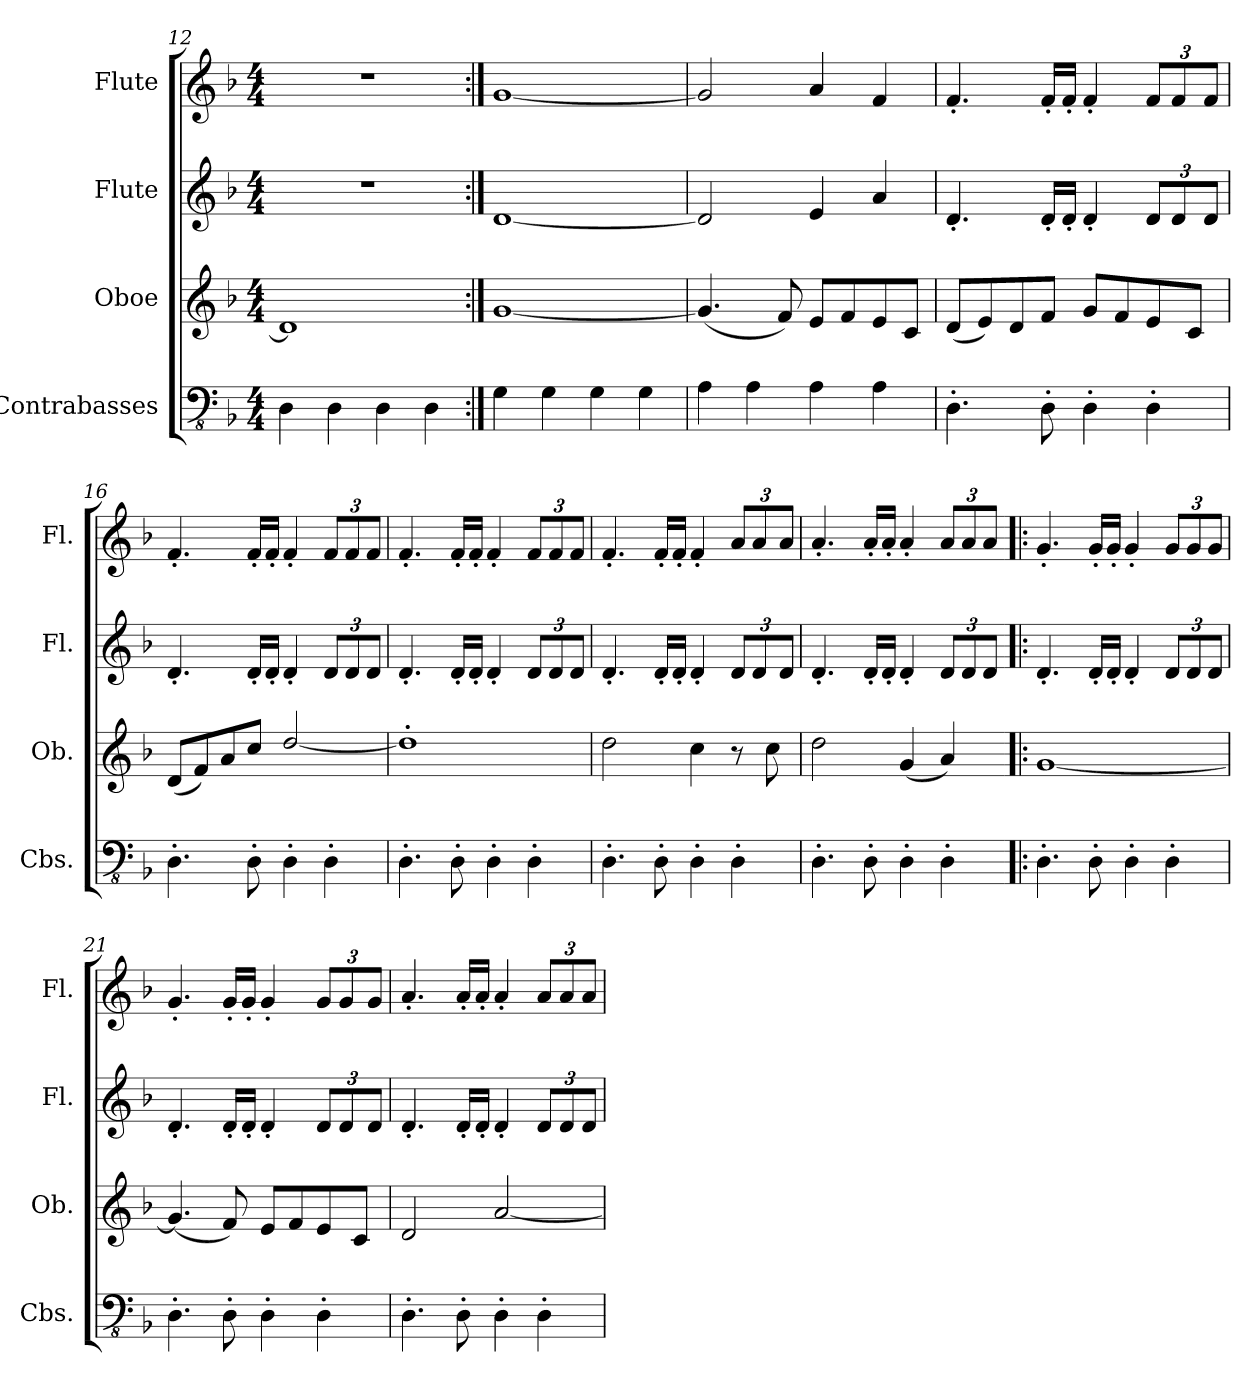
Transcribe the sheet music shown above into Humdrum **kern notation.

**kern	**kern	**kern	**kern
*part4	*part3	*part2	*part1
*staff4	*staff3	*staff2	*staff1
*I"Contrabasses	*I"Oboe	*I"Flute	*I"Flute
*I'Cbs.	*I'Ob.	*I'Fl.	*I'Fl.
*clefFv4	*clefG2	*clefG2	*clefG2
*k[b-]	*k[b-]	*k[b-]	*k[b-]
*F:	*F:	*F:	*F:
*M4/4	*M4/4	*M4/4	*M4/4
=12	=12	=12	=12
4DD\	1d]	1r	1r
4DD\	.	.	.
4DD\	.	.	.
4DD\	.	.	.
=13:|!	=13:|!	=13:|!	=13:|!
4GG\	[1g	[1d	[1g
4GG\	.	.	.
4GG\	.	.	.
4GG\	.	.	.
=14	=14	=14	=14
4AA\	(4.g/]	2d/]	2g/]
4AA\	.	.	.
.	8f/)	.	.
4AA\	8e/L	4e/	4a/
.	8f/	.	.
4AA\	8e/	4a/	4f/
.	8c/J	.	.
!!LO:PB:g=z
=15	=15	=15	=15
4.DD'\	(8d/L	4.d'/	4.f'/
.	8e/)	.	.
.	8d/	.	.
8DD'\	8f/J	16d'/LL	16f'/LL
.	.	16d'/JJ	16f'/JJ
4DD'\	8g/L	4d'/	4f'/
.	8f/	.	.
*	*	*Xbrackettup	*Xbrackettup
4DD'\	8e/	12d/L	12f/L
.	.	12d/	12f/
.	8c/J	.	.
.	.	12d/J	12f/J
=16	=16	=16	=16
4.DD'\	(8d/L	4.d'/	4.f'/
.	8f/)	.	.
.	8a/	.	.
8DD'\	8cc/J	16d'/LL	16f'/LL
.	.	16d'/JJ	16f'/JJ
4DD'\	[2dd/	4d'/	4f'/
4DD'\	.	12d/L	12f/L
.	.	12d/	12f/
.	.	12d/J	12f/J
=17	=17	=17	=17
4.DD'\	1dd']	4.d'/	4.f'/
8DD'\	.	16d'/LL	16f'/LL
.	.	16d'/JJ	16f'/JJ
4DD'\	.	4d'/	4f'/
4DD'\	.	12d/L	12f/L
.	.	12d/	12f/
.	.	12d/J	12f/J
=18	=18	=18	=18
4.DD'\	2dd\	4.d'/	4.f'/
8DD'\	.	16d'/LL	16f'/LL
.	.	16d'/JJ	16f'/JJ
4DD'\	4cc\	4d'/	4f'/
4DD'\	8r	12d/L	12a/L
.	.	12d/	12a/
.	8cc\	.	.
.	.	12d/J	12a/J
!!LO:LB:g=z
=19	=19	=19	=19
4.DD'\	2dd\	4.d'/	4.a'/
8DD'\	.	16d'/LL	16a'/LL
.	.	16d'/JJ	16a'/JJ
4DD'\	(4g/	4d'/	4a'/
4DD'\	4a/)	12d/L	12a/L
.	.	12d/	12a/
.	.	12d/J	12a/J
=20!|:	=20!|:	=20!|:	=20!|:
4.DD'\	[1g	4.d'/	4.g'/
8DD'\	.	16d'/LL	16g'/LL
.	.	16d'/JJ	16g'/JJ
4DD'\	.	4d'/	4g'/
4DD'\	.	12d/L	12g/L
.	.	12d/	12g/
.	.	12d/J	12g/J
=21	=21	=21	=21
4.DD'\	(4.g/]	4.d'/	4.g'/
8DD'\	8f/)	16d'/LL	16g'/LL
.	.	16d'/JJ	16g'/JJ
4DD'\	8e/L	4d'/	4g'/
.	8f/	.	.
4DD'\	8e/	12d/L	12g/L
.	.	12d/	12g/
.	8c/J	.	.
.	.	12d/J	12g/J
=22	=22	=22	=22
4.DD'\	2d/	4.d'/	4.a'/
8DD'\	.	16d'/LL	16a'/LL
.	.	16d'/JJ	16a'/JJ
4DD'\	[2a/	4d'/	4a'/
4DD'\	.	12d/L	12a/L
.	.	12d/	12a/
.	.	12d/J	12a/J
=	=	=	=
*-	*-	*-	*-
